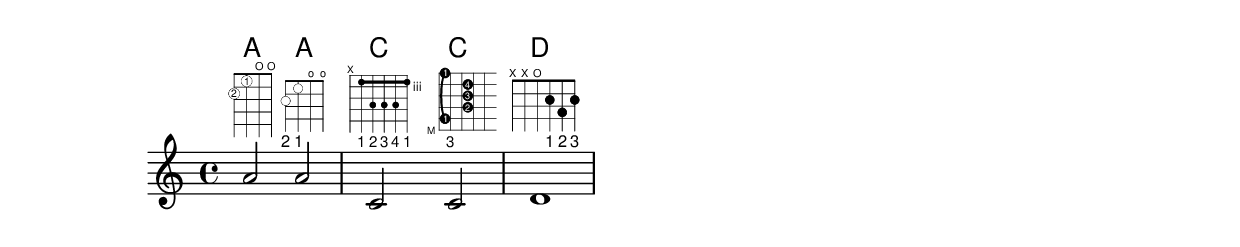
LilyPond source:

\version "2.11.61"

\header {
  lsrtags = "fretted-strings,tweaks-and-overrides"
  texidoc = "This snippet shows many possibilities for obtaining
and tweaking fret diagrams."
  doctitle = "Fret diagrams explained and developed"
}

<<
  \chords {
    a2 a
    c2 c
    d1
  }
  
  \new Voice = "mel" {
    \textLengthOn
    % Set global properties of fret diagram
    \override TextScript #'size = #1.2
    \override TextScript #'fret-diagram-details #'finger-code = #'below-string
    \override TextScript #'fret-diagram-details #'dot-color = #'black
    
    %% A chord for ukelele
    a'2^\markup {
      \override #'(fret-diagram-details . (
                   (string-count . 4)
                   (dot-color . white)
                   (finger-code . in-dot))) {
        \fret-diagram #"4-2-2;3-1-1;2-o;1-o;"
      }
    }
    
    %% A chord for ukelele, with formatting defined in definition string
    %  1.2 * size, 4 strings, 4 frets, fingerings below string
    %  dot radius .35 of fret spacing, dot position 0.55 of fret spacing
    a'2^\markup {
      \override #'(fret-diagram-details . (
                   (dot-color . white)
                   (open-string . "o"))) {
        \fret-diagram #"s:1.2;w:4;h:3;f:2;d:0.35;p:0.55;4-2-2;3-1-1;2-o;1-o;"
      }
    }
    
    %% C major for guitar, barred on third fret
    %  verbose style
    %  roman fret label, finger labels below string, straight barre
    c'2^\markup {
      % 110% of default size
      \override #'(size . 1.1) {
        \override #'(fret-diagram-details . (
                     (number-type . roman-lower)
                     (finger-code . below-string)
                     (barre-type . straight))) {
          \fret-diagram-verbose #'((mute 6)
                                   (place-fret 5 3 1)
                                   (place-fret 4 5 2)
                                   (place-fret 3 5 3)
                                   (place-fret 2 5 4)
                                   (place-fret 1 3 1)
                                   (barre 5 1 3))
        }
      }
    }
    
    %% C major for guitar, barred on third fret
    %  verbose style
    c'2^\markup {
      % 110% of default size
      \override #'(size . 1.1) {
        \override #'(fret-diagram-details . (
                     (number-type . arabic)
                     (dot-label-font-mag . 0.9)
                     (finger-code . in-dot)
                     (fret-label-font-mag . 0.6)
                     (fret-label-vertical-offset . 0)
                     (label-dir . -1)
                     (mute-string . "M")
                     (orientation . landscape)
                     (xo-font-magnification . 0.4)
                     (xo-padding . 0.3))) {
          \fret-diagram-verbose #'((mute 6)
                                   (place-fret 5 3 1)
                                   (place-fret 4 5 2)
                                   (place-fret 3 5 3)
                                   (place-fret 2 5 4)
                                   (place-fret 1 3 1)
                                   (barre 5 1 3))
        }
      }
    }
    
    %% simple D chord
    d'1^\markup {
      \override #'(fret-diagram-details . (
                   (finger-code . below-string)
                   (dot-radius . 0.35)
                   (dot-position . 0.5)
                   (fret-count . 3))) {
        \fret-diagram-terse #"x;x;o;2-1;3-2;2-3;"
      }
    }
  }
>>
